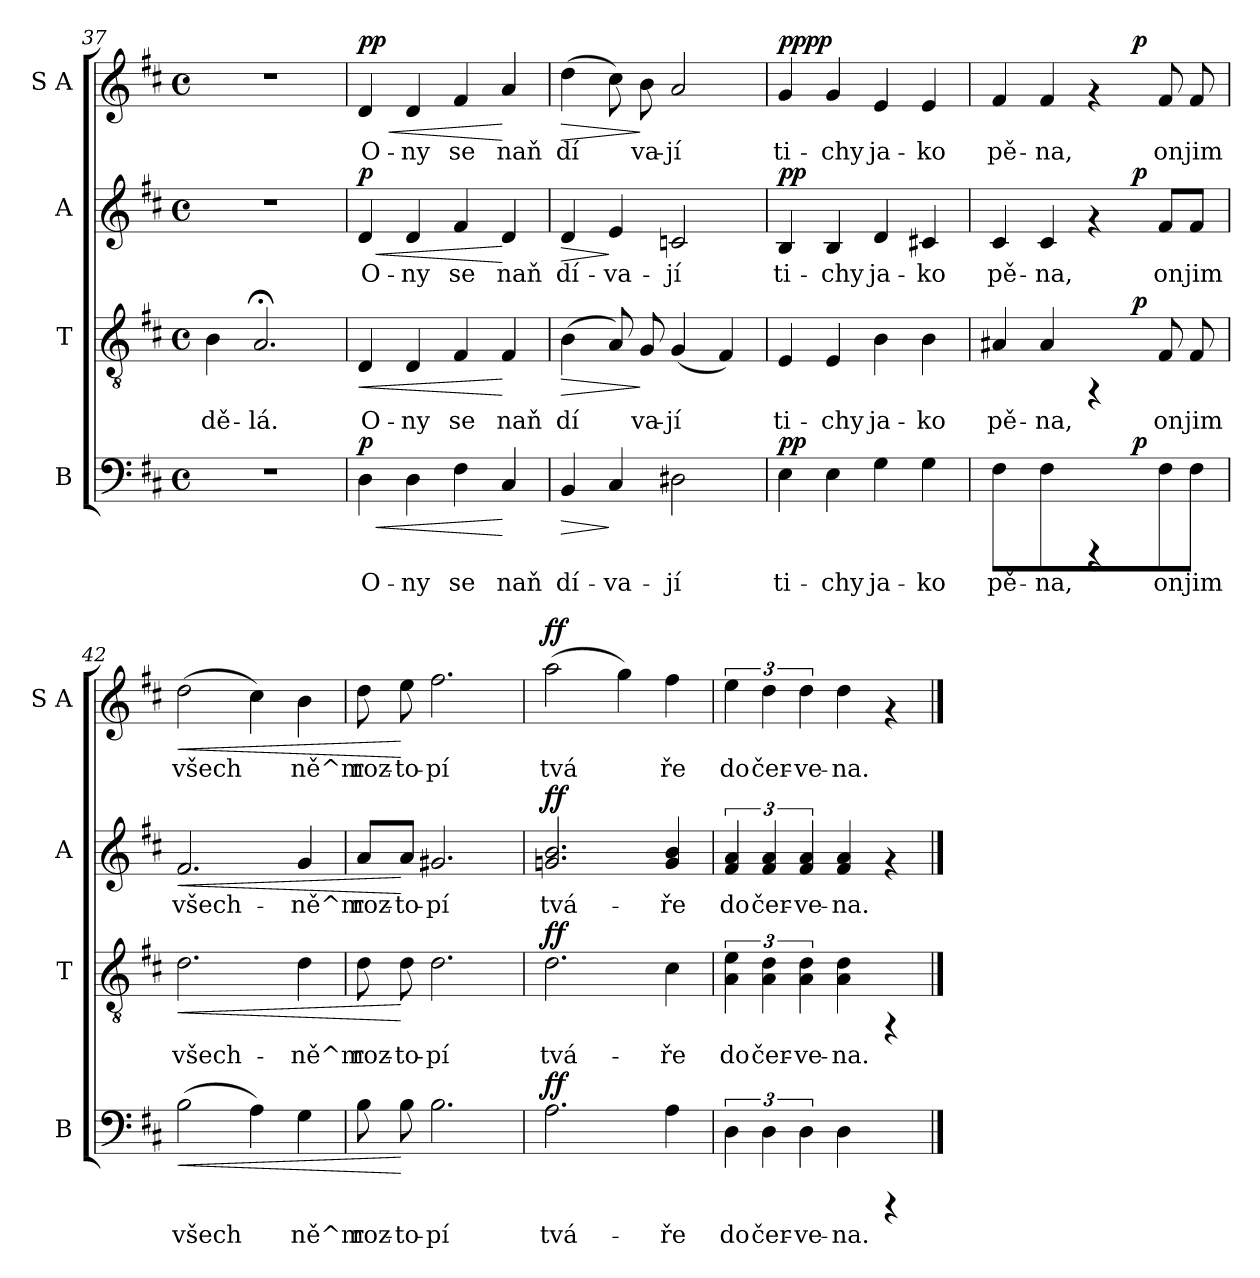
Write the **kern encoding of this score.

**kern	**text	**dynam	**kern	**text	**dynam	**kern	**text	**dynam	**kern	**text	**dynam
*part4	*part4	*part4	*part3	*part3	*part3	*part2	*part2	*part2	*part1	*part1	*part1
*staff4	*staff4	*staff4	*staff3	*staff3	*staff3	*staff2	*staff2	*staff2	*staff1	*staff1	*staff1
*I"B	*	*	*I"T	*	*	*I"A	*	*	*I"S  A	*	*
*I'B	*	*	*I'T	*	*	*I'A	*	*	*I'S  A	*	*
*clefF4	*	*	*clefGv2	*	*	*clefG2	*	*	*clefG2	*	*
*k[f#c#]	*	*	*k[f#c#]	*	*	*k[f#c#]	*	*	*k[f#c#]	*	*
*D:	*	*	*D:	*	*	*D:	*	*	*D:	*	*
*M4/4	*	*	*M4/4	*	*	*M4/4	*	*	*M4/4	*	*
*met(c)	*	*	*met(c)	*	*	*met(c)	*	*	*met(c)	*	*
=37	=37	=37	=37	=37	=37	=37	=37	=37	=37	=37	=37
!	!	!	!	!LO:LY:b:cj	!	!	!	!	!	!	!
1r	.	.	4B\	dě-	.	1r	.	.	1r	.	.
!	!	!	!	!LO:LY:b:cj	!	!	!	!	!	!	!
.	.	.	2.A;</	-lá.	.	.	.	.	.	.	.
=38	=38	=38	=38	=38	=38	=38	=38	=38	=38	=38	=38
!	!LO:LY:b:cj	!LO:HP:b	!	!LO:LY:b:cj	!LO:HP:b	!	!LO:LY:b:cj	!LO:HP:b	!	!LO:LY:b:cj	!LO:HP:b
!	!	!LO:DY:n=1:a	!	!	!	!	!	!LO:DY:n=1:b	!	!	!LO:DY:n=1:a
!	!	!	!	!	!	!	!	!	!	!	!LO:DY:n=2:b
4D\	O-	< p	4D/	O-	<	4d/	O-	< p	4d/	O-	< p p
!	!LO:LY:b:cj	!	!	!LO:LY:b:cj	!	!	!LO:LY:b:cj	!	!	!LO:LY:b:cj	!
4D\	-ny	.	4D/	-ny	.	4d/	-ny	.	4d/	-ny	.
!	!LO:LY:b:cj	!	!	!LO:LY:b:cj	!	!	!LO:LY:b:cj	!	!	!LO:LY:b:cj	!
4F#\	se	.	4F#/	se	.	4f#/	se	.	4f#/	se	.
!	!LO:LY:b:cj	!	!	!LO:LY:b:cj	!	!	!LO:LY:b:cj	!	!	!LO:LY:b:cj	!
4C#/	naň	[	4F#/	naň	[	4d/	naň	[	4a/	naň	[
=39	=39	=39	=39	=39	=39	=39	=39	=39	=39	=39	=39
!	!LO:LY:b:cj	!LO:HP:b	!	!LO:LY:b:cj	!LO:HP:b	!	!LO:LY:b:cj	!LO:HP:b	!	!LO:LY:b:cj	!LO:HP:b
4BB/	dí-	>	(>4B\	dí-	>	4d/	dí-	>	(>4dd\	dí-	>
!	!LO:LY:b:cj	!	!	!LO:LY:b:cj	!	!	!LO:LY:b:cj	!	!	!LO:LY:b:cj	!
4C#/	-va-	]	8A/)	--	.	4e/	-va-	]	8cc#\)	--	.
!	!	!	!	!LO:LY:b:cj	!	!	!	!	!	!LO:LY:b:cj	!
.	.	.	8G/	-va-	]	.	.	.	8b\	-va-	]
!	!LO:LY:b:cj	!	!	!LO:LY:b:cj	!	!	!LO:LY:b:cj	!	!	!LO:LY:b:cj	!
2D#X\	-jí	.	(<4G/	-jí	.	2cn/	-jí	.	2a/	-jí	.
!	!	!	!	!LO:LY:b:cj	!	!	!	!	!	!	!
.	.	.	4F#/)	.	.	.	.	.	.	.	.
=40	=40	=40	=40	=40	=40	=40	=40	=40	=40	=40	=40
!	!LO:LY:b:cj	!LO:DY:a	!	!LO:LY:b:cj	!	!	!LO:LY:b:cj	!LO:DY:b	!	!LO:LY:b:cj	!LO:DY:a
!	!	!	!	!	!	!	!	!	!	!	!LO:DY:n=1:b
4E\	ti-	pp	4E/	ti-	.	4B/	ti-	pp	4g/	ti-	pp pp
!	!LO:LY:b:cj	!	!	!LO:LY:b:cj	!	!	!LO:LY:b:cj	!	!	!LO:LY:b:cj	!
4E\	-chy	.	4E/	-chy	.	4B/	-chy	.	4g/	-chy	.
!	!LO:LY:b:cj	!	!	!LO:LY:b:cj	!	!	!LO:LY:b:cj	!	!	!LO:LY:b:cj	!
4G\	ja-	.	4B\	ja-	.	4d/	ja-	.	4e/	ja-	.
!	!LO:LY:b:cj	!	!	!LO:LY:b:cj	!	!	!LO:LY:b:cj	!	!	!LO:LY:b:cj	!
4G\	-ko	.	4B\	-ko	.	4c#X/	-ko	.	4e/	-ko	.
!!LO:PB:g=z
=41	=41	=41	=41	=41	=41	=41	=41	=41	=41	=41	=41
!	!LO:LY:b:cj	!	!	!LO:LY:b:cj	!	!	!LO:LY:b:cj	!	!	!LO:LY:b:cj	!
*^	*	*	*^	*	*	*^	*	*	*^	*	*
4F#\	2ryy	pě-	.	4A#X/	2ryy	pě-	.	4c#/	2ryy	pě-	.	4f#/	2ryy	pě-	.
!	!	!LO:LY:b:cj	!	!	!	!LO:LY:b:cj	!	!	!	!LO:LY:b:cj	!	!	!	!LO:LY:b:cj	!
4F#\	.	-na,	.	4A#/	.	-na,	.	4c#/	.	-na,	.	4f#/	.	-na,	.
4rCCC	8ryy	.	.	4rFF	8ryy	.	.	4rf	8ryy	.	.	4rf	8ryy	.	.
.	32ryy	.	.	.	32ryy	.	.	.	32ryy	.	.	.	32ryy	.	.
!	!	!	!LO:DY:a	!	!	!	!LO:DY:a	!	!	!	!LO:DY:a	!	!	!	!LO:DY:a
.	4ryy	.	p	.	4ryy	.	p	.	4ryy	.	p	.	4ryy	.	p
!	!	!LO:LY:b:cj	!	!	!	!LO:LY:b:cj	!	!	!	!LO:LY:b:cj	!	!	!	!LO:LY:b:cj	!
8F#\	.	on	.	8F#/	.	on	.	8f#/L	.	on	.	8f#/	.	on	.
!	!	!LO:LY:b:cj	!	!	!	!LO:LY:b:cj	!	!	!	!LO:LY:b:cj	!	!	!	!LO:LY:b:cj	!
8F#\J	.	jim	.	8F#/	.	jim	.	8f#/J	.	jim	.	8f#/	.	jim	.
.	16.ryy	.	.	.	16.ryy	.	.	.	16.ryy	.	.	.	16.ryy	.	.
=42	=42	=42	=42	=42	=42	=42	=42	=42	=42	=42	=42	=42	=42	=42	=42
!	!	!LO:LY:b:cj	!LO:HP:b	!	!	!LO:LY:b:cj	!LO:HP:b	!	!	!LO:LY:b:cj	!LO:HP:b	!	!	!LO:LY:b:cj	!LO:HP:b
*v	*v	*	*	*	*	*	*	*v	*v	*	*	*v	*v	*	*
*	*	*	*v	*v	*	*	*	*	*	*	*	*
(>2B\	všech-	<	2.d\	všech-	<	2.f#/	všech-	<	(>2dd\	všech-	<
!	!LO:LY:b:cj	!	!	!	!	!	!	!	!	!LO:LY:b:cj	!
4A\)	--	.	.	.	.	.	.	.	4cc#\)	--	.
!	!LO:LY:b:cj	!	!	!LO:LY:b:cj	!	!	!LO:LY:b:cj	!	!	!LO:LY:b:cj	!
4G\	-ně^m	.	4d\	-ně^m	.	4g/	-ně^m	.	4b\	-ně^m	.
=43	=43	=43	=43	=43	=43	=43	=43	=43	=43	=43	=43
!	!LO:LY:b:cj	!	!	!LO:LY:b:cj	!	!	!LO:LY:b:cj	!	!	!LO:LY:b:cj	!
8B\L	roz-	.	8d\	roz-	.	8a/L	roz-	.	8dd\	roz-	.
!	!LO:LY:b:cj	!	!	!LO:LY:b:cj	!	!	!LO:LY:b:cj	!	!	!LO:LY:b:cj	!
8B\	-to-	[	8d\	-to-	[	8a/J	-to-	[	8ee\	-to-	[
!	!LO:LY:b:cj	!	!	!LO:LY:b:cj	!	!	!LO:LY:b:cj	!	!	!LO:LY:b:cj	!
2.B\	-pí	.	2.d\	-pí	.	2.g#X/	-pí	.	2.ff#\	-pí	.
=44	=44	=44	=44	=44	=44	=44	=44	=44	=44	=44	=44
!	!LO:LY:b:cj	!LO:DY:a	!	!LO:LY:b:cj	!LO:DY:a	!	!LO:LY:b:cj	!LO:DY:a	!	!LO:LY:b:cj	!LO:DY:a
2.A\	tvá-	ff	2.d\	tvá-	ff	2.b/ 2.gn/	tvá-	ff	(>2aa\	tvá-	ff
!	!	!	!	!	!	!	!	!	!	!LO:LY:b:cj	!
.	.	.	.	.	.	.	.	.	4gg\)	--	.
!	!LO:LY:b:cj	!	!	!LO:LY:b:cj	!	!	!LO:LY:b:cj	!	!	!LO:LY:b:cj	!
4A\	-ře	.	4c#\	-ře	.	4b/ 4g/	-ře	.	4ff#\	-ře	.
=45	=45	=45	=45	=45	=45	=45	=45	=45	=45	=45	=45
!	!LO:LY:b:cj	!	!	!LO:LY:b:cj	!	!	!LO:LY:b:cj	!	!	!LO:LY:b:cj	!
6D\	do	.	6e\ 6A\	do	.	6a/ 6f#/	do	.	6ee\	do	.
!	!LO:LY:b:cj	!	!	!LO:LY:b:cj	!	!	!LO:LY:b:cj	!	!	!LO:LY:b:cj	!
6D\	čer-	.	6d\ 6A\	čer-	.	6a/ 6f#/	čer-	.	6dd\	čer-	.
!	!LO:LY:b:cj	!	!	!LO:LY:b:cj	!	!	!LO:LY:b:cj	!	!	!LO:LY:b:cj	!
6D\	-ve-	.	6d\ 6A\	-ve-	.	6a/ 6f#/	-ve-	.	6dd\	-ve-	.
!	!LO:LY:b:cj	!	!	!LO:LY:b:cj	!	!	!LO:LY:b:cj	!	!	!LO:LY:b:cj	!
4D\	-na.	.	4d\ 4A\	-na.	.	4a/ 4f#/	-na.	.	4dd\	-na.	.
4rCCC	.	.	4rFF	.	.	4rf	.	.	4rf	.	.
==	==	==	==	==	==	==	==	==	==	==	==
*-	*-	*-	*-	*-	*-	*-	*-	*-	*-	*-	*-
